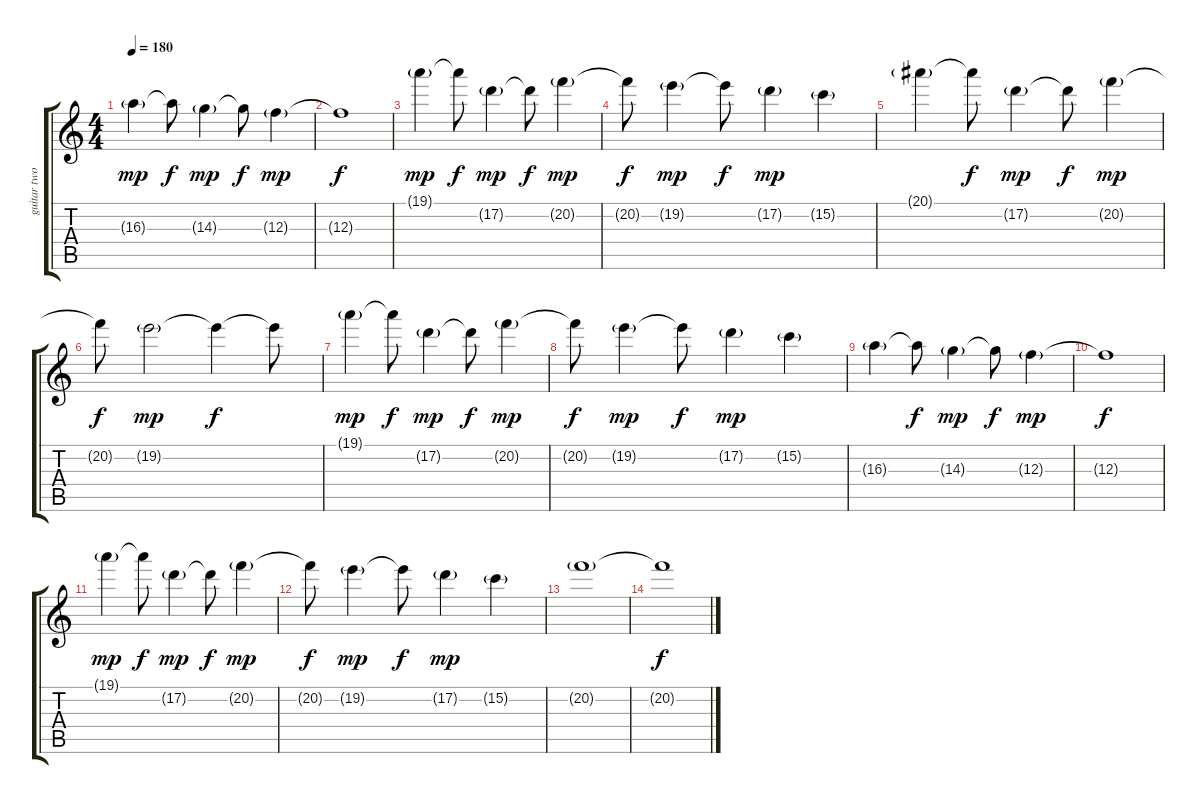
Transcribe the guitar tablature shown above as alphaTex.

\track ("guitar two" "guitar two") {instrument overdrivenguitar}
\staff {score tabs}
\tuning (D4 A3 F3 C3 G2 C2) {hide}
\ts (4 4)
\tempo 180
\clef g2
\ks c
16.3{g}.4{dy mp} 16.3{t}.8{dy f} 14.3{g}.4{dy mp} 14.3{t}.8{dy f} 12.3{g}.4{dy mp} |
12.3{t}.1{dy f} |
19.1{g}.4{dy mp} 19.1{t}.8{dy f} 17.2{g}.4{dy mp} 17.2{t}.8{dy f} 20.2{g}.4{dy mp} |
20.2{t}.8{dy f} 19.2{g}.4{dy mp} 19.2{t}.8{dy f} 17.2{g}.4{dy mp} 15.2{g}.4 |
20.1{g}.4 20.1{t}.8{dy f} 17.2{g}.4{dy mp} 17.2{t}.8{dy f} 20.2{g}.4{dy mp} |
20.2{t}.8{dy f} 19.2{g}.2{dy mp} 19.2{t}.4{dy f} 19.2{t}.8 |
19.1{g}.4{dy mp} 19.1{t}.8{dy f} 17.2{g}.4{dy mp} 17.2{t}.8{dy f} 20.2{g}.4{dy mp} |
20.2{t}.8{dy f} 19.2{g}.4{dy mp} 19.2{t}.8{dy f} 17.2{g}.4{dy mp} 15.2{g}.4 |
16.3{g}.4 16.3{t}.8{dy f} 14.3{g}.4{dy mp} 14.3{t}.8{dy f} 12.3{g}.4{dy mp} |
12.3{t}.1{dy f} |
19.1{g}.4{dy mp} 19.1{t}.8{dy f} 17.2{g}.4{dy mp} 17.2{t}.8{dy f} 20.2{g}.4{dy mp} |
20.2{t}.8{dy f} 19.2{g}.4{dy mp} 19.2{t}.8{dy f} 17.2{g}.4{dy mp} 15.2{g}.4 |
20.2{g}.1 |
20.2{t}.1{dy f}
